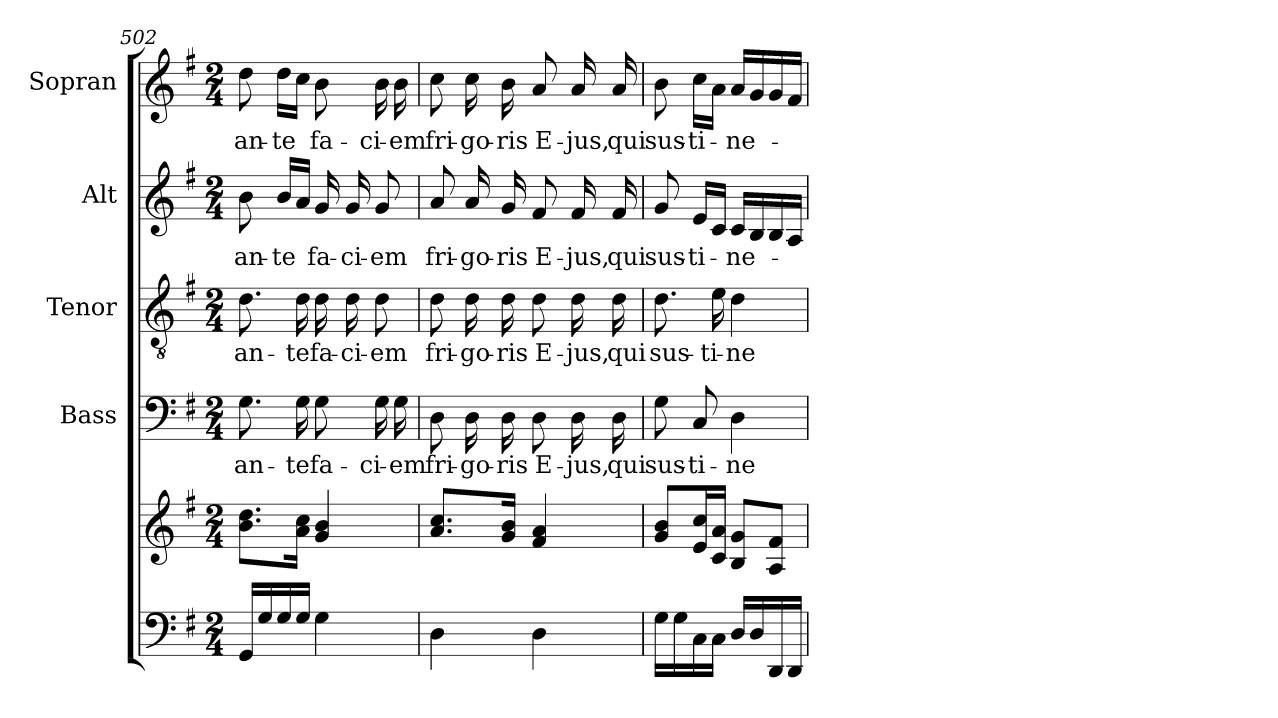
**kern	**kern	**kern	**text	**kern	**text	**kern	**text	**kern	**text
*part5	*part5	*part4	*part4	*part3	*part3	*part2	*part2	*part1	*part1
*staff6	*staff5	*staff4	*staff4	*staff3	*staff3	*staff2	*staff2	*staff1	*staff1
*	*	*I"Bass	*	*I"Tenor	*	*I"Alt	*	*I"Sopran	*
*	*	*I'B.	*	*I'T.	*	*I'A.	*	*I'S.	*
*clefF4	*clefG2	*clefF4	*	*clefGv2	*	*clefG2	*	*clefG2	*
*k[f#]	*k[f#]	*k[f#]	*	*k[f#]	*	*k[f#]	*	*k[f#]	*
*G:	*G:	*G:	*	*G:	*	*G:	*	*G:	*
*M2/4	*M2/4	*M2/4	*	*M2/4	*	*M2/4	*	*M2/4	*
=502	=502	=502	=502	=502	=502	=502	=502	=502	=502
!	!	!	!LO:LY:b	!	!LO:LY:b	!	!LO:LY:b	!	!LO:LY:b
16GG/LL	8.b\ 8.dd\L	8.G\	an-	8.d\	an-	8b\	an-	8dd\	an-
16G/	.	.	.	.	.	.	.	.	.
!	!	!	!	!	!	!	!LO:LY:b	!	!LO:LY:b
16G/	.	.	.	.	.	16b/LL	-te	16dd\LL	-te
!	!	!	!LO:LY:b	!	!LO:LY:b	!	!	!	!
16G/JJ	16a\ 16cc\Jk	16G\	-te	16d\	-te	16a/JJ	.	16cc\JJ	.
!	!	!	!LO:LY:b	!	!LO:LY:b	!	!LO:LY:b	!	!LO:LY:b
4G\	4g/ 4b/	8G\	fa-	16d\	fa-	16g/	fa-	8b\	fa-
!	!	!	!	!	!LO:LY:b	!	!LO:LY:b	!	!
.	.	.	.	16d\	-ci-	16g/	-ci-	.	.
!	!	!	!LO:LY:b	!	!LO:LY:b	!	!LO:LY:b	!	!LO:LY:b
.	.	16G\	-ci-	8d\	-em	8g/	-em	16b\	-ci-
!	!	!	!LO:LY:b	!	!	!	!	!	!LO:LY:b
.	.	16G\	-em	.	.	.	.	16b\	-em
=503	=503	=503	=503	=503	=503	=503	=503	=503	=503
!	!	!	!LO:LY:b	!	!LO:LY:b	!	!LO:LY:b	!	!LO:LY:b
4D\	8.a/ 8.cc/L	8D\	fri-	8d\	fri-	8a/	fri-	8cc\	fri-
!	!	!	!LO:LY:b	!	!LO:LY:b	!	!LO:LY:b	!	!LO:LY:b
.	.	16D\	-go-	16d\	-go-	16a/	-go-	16cc\	-go-
!	!	!	!LO:LY:b	!	!LO:LY:b	!	!LO:LY:b	!	!LO:LY:b
.	16g/ 16b/Jk	16D\	-ris	16d\	-ris	16g/	-ris	16b\	-ris
!	!	!	!LO:LY:b	!	!LO:LY:b	!	!LO:LY:b	!	!LO:LY:b
4D\	4f#/ 4a/	8D\	E-	8d\	E-	8f#/	E-	8a/	E-
!	!	!	!LO:LY:b	!	!LO:LY:b	!	!LO:LY:b	!	!LO:LY:b
.	.	16D\	-jus,	16d\	-jus,	16f#/	-jus,	16a/	-jus,
!	!	!	!LO:LY:b	!	!LO:LY:b	!	!LO:LY:b	!	!LO:LY:b
.	.	16D\	qui	16d\	qui	16f#/	qui	16a/	qui
!!LO:PB:g=z
=504	=504	=504	=504	=504	=504	=504	=504	=504	=504
!	!	!	!LO:LY:b	!	!LO:LY:b	!	!LO:LY:b	!	!LO:LY:b
16G\LL	8g/ 8b/L	8G\	sus-	8.d\	sus-	8g/	sus-	8b\	sus-
16G\	.	.	.	.	.	.	.	.	.
!	!	!	!LO:LY:b	!	!	!	!LO:LY:b	!	!LO:LY:b
16C\	16e/ 16cc/L	8C/	-ti-	.	.	16e/LL	-ti-	16cc\LL	-ti-
!	!	!	!	!	!LO:LY:b	!	!	!	!
16C\JJ	16c/ 16a/JJ	.	.	16e\	-ti-	16c/JJ	.	16a\JJ	.
!	!	!	!LO:LY:b	!	!LO:LY:b	!	!LO:LY:b	!	!LO:LY:b
16D/LL	8B/ 8g/L	4D\	-ne-	4d\	-ne-	16c/LL	-ne-	16a/LL	-ne-
16D/	.	.	.	.	.	16B/	.	16g/	.
16DD/	8A/ 8f#/J	.	.	.	.	16B/	.	16g/	.
16DD/JJ	.	.	.	.	.	16A/JJ	.	16f#/JJ	.
=	=	=	=	=	=	=	=	=	=
*-	*-	*-	*-	*-	*-	*-	*-	*-	*-
